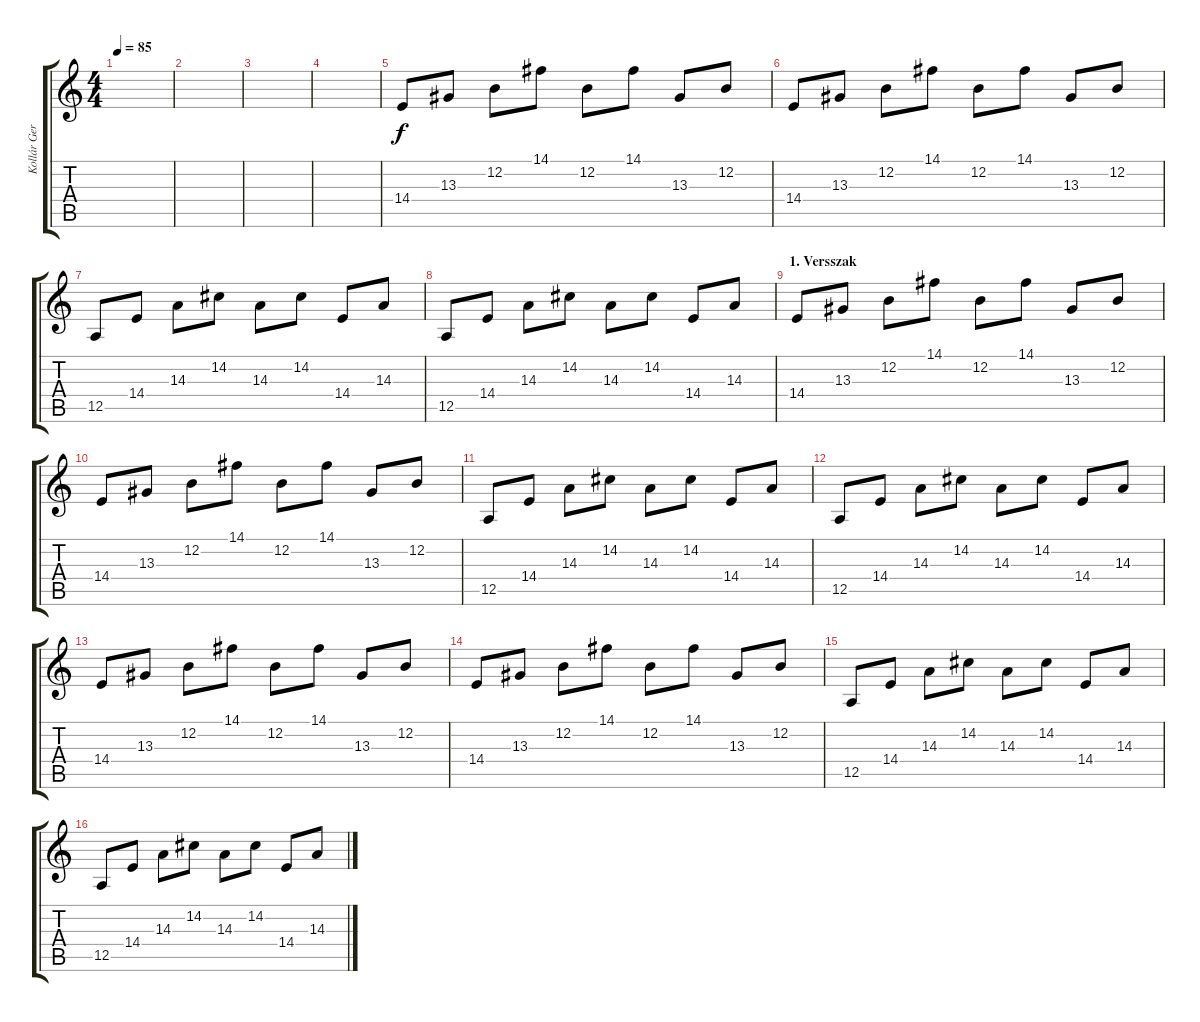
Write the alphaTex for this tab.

\track ("Kollár Gergõ - Zongora" "Kollár Ger") {instrument acousticgrandpiano}
\staff {score tabs}
\tuning (E4 B3 G3 D3 A2 E2) {hide}
\ts (4 4)
\tempo 85
\clef g2
\ks c
|
|
|
|
14.4.8 13.3.8 12.2.8 14.1.8 12.2.8 14.1.8 13.3.8 12.2.8 |
14.4.8 13.3.8 12.2.8 14.1.8 12.2.8 14.1.8 13.3.8 12.2.8 |
12.5.8 14.4.8 14.3.8 14.2.8 14.3.8 14.2.8 14.4.8 14.3.8 |
12.5.8 14.4.8 14.3.8 14.2.8 14.3.8 14.2.8 14.4.8 14.3.8 |
\section ("" "1. Versszak")
14.4.8 13.3.8 12.2.8 14.1.8 12.2.8 14.1.8 13.3.8 12.2.8 |
14.4.8 13.3.8 12.2.8 14.1.8 12.2.8 14.1.8 13.3.8 12.2.8 |
12.5.8 14.4.8 14.3.8 14.2.8 14.3.8 14.2.8 14.4.8 14.3.8 |
12.5.8 14.4.8 14.3.8 14.2.8 14.3.8 14.2.8 14.4.8 14.3.8 |
14.4.8 13.3.8 12.2.8 14.1.8 12.2.8 14.1.8 13.3.8 12.2.8 |
14.4.8 13.3.8 12.2.8 14.1.8 12.2.8 14.1.8 13.3.8 12.2.8 |
12.5.8 14.4.8 14.3.8 14.2.8 14.3.8 14.2.8 14.4.8 14.3.8 |
12.5.8 14.4.8 14.3.8 14.2.8 14.3.8 14.2.8 14.4.8 14.3.8
